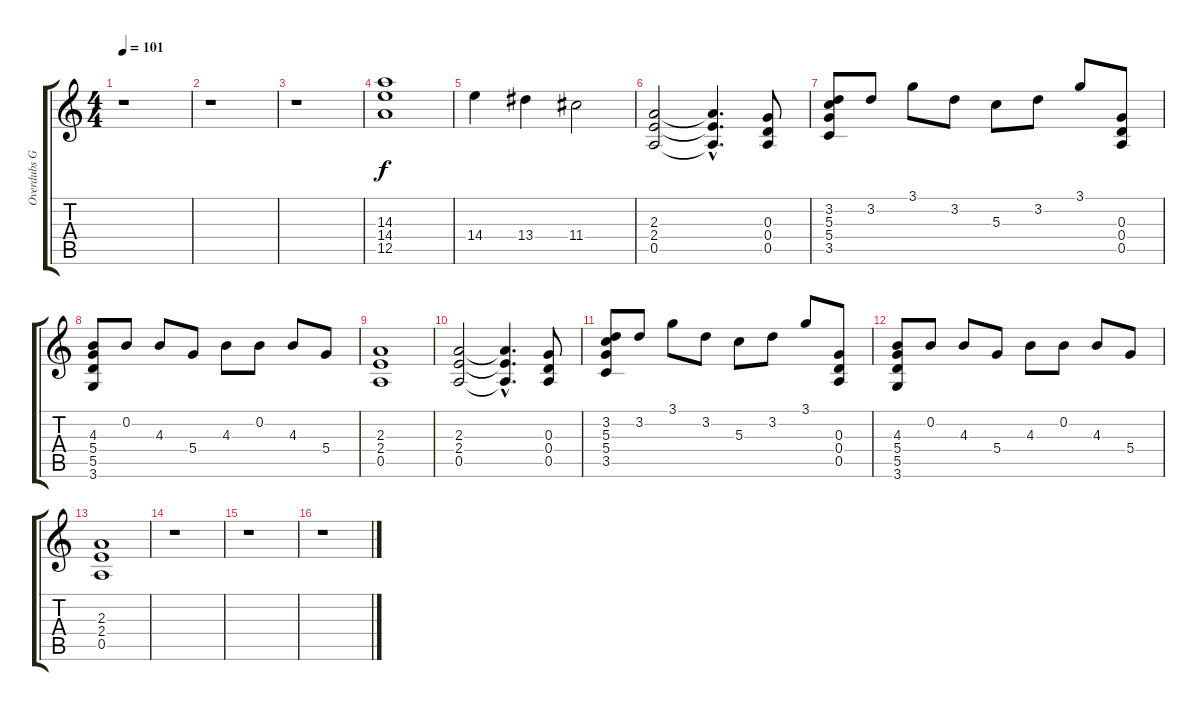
\track ("Overdubs G1" "Overdubs G") {instrument overdrivenguitar}
\staff {score tabs}
\tuning (E4 B3 G3 D3 A2 E2) {hide}
\ts (4 4)
\tempo 101
\clef g2
\ks c
r.1{dy f} |
r.1 |
r.1 |
(14.3 14.4 12.5).1 |
14.4.4 13.4.4 11.4.2 |
(2.3 2.4 0.5).2 (2.3{hac t} 2.4{hac t} 0.5{hac t}).4{d} (0.3 0.4 0.5).8 |
(3.2 5.3 5.4 3.5).8 3.2.8 3.1.8 3.2.8 5.3.8 3.2.8 3.1.8 (0.3 0.4 0.5).8 |
(4.3 5.4 5.5 3.6).8 0.2.8 4.3.8 5.4.8 4.3.8 0.2.8 4.3.8 5.4.8 |
(2.3 2.4 0.5).1 |
(2.3 2.4 0.5).2 (2.3{hac t} 2.4{hac t} 0.5{hac t}).4{d} (0.3 0.4 0.5).8 |
(3.2 5.3 5.4 3.5).8 3.2.8 3.1.8 3.2.8 5.3.8 3.2.8 3.1.8 (0.3 0.4 0.5).8 |
(4.3 5.4 5.5 3.6).8 0.2.8 4.3.8 5.4.8 4.3.8 0.2.8 4.3.8 5.4.8 |
(2.3 2.4 0.5).1 |
r.1 |
r.1 |
r.1
